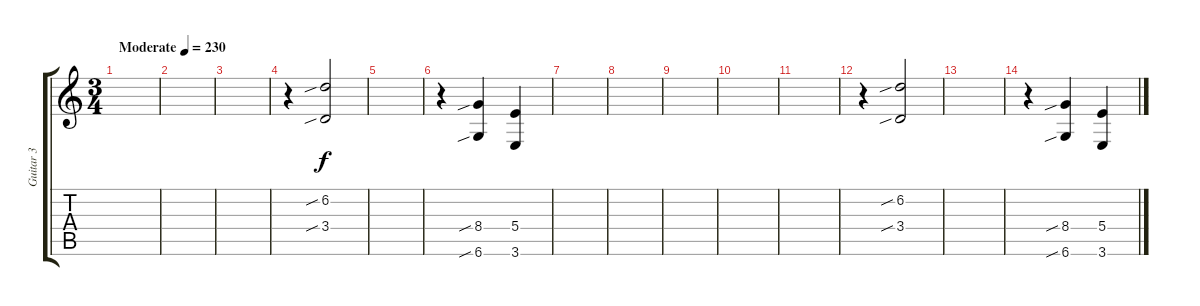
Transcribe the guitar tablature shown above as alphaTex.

\track ("Guitar 3" "Guitar 3") {instrument distortionguitar}
\staff {score tabs}
\tuning (Db4 Ab3 E3 B2 Gb2 Db2) {hide}
\ts (3 4)
\tempo (230 "Moderate")
\clef g2
\ks c
|
|
|
r.4 (6.2{sib} 3.4{sib}).2 |
|
r.4 (8.4{sib} 6.6{sib}).4 (5.4 3.6).4 |
|
|
|
|
|
r.4 (6.2{sib} 3.4{sib}).2 |
|
r.4 (8.4{sib} 6.6{sib}).4 (5.4 3.6).4
